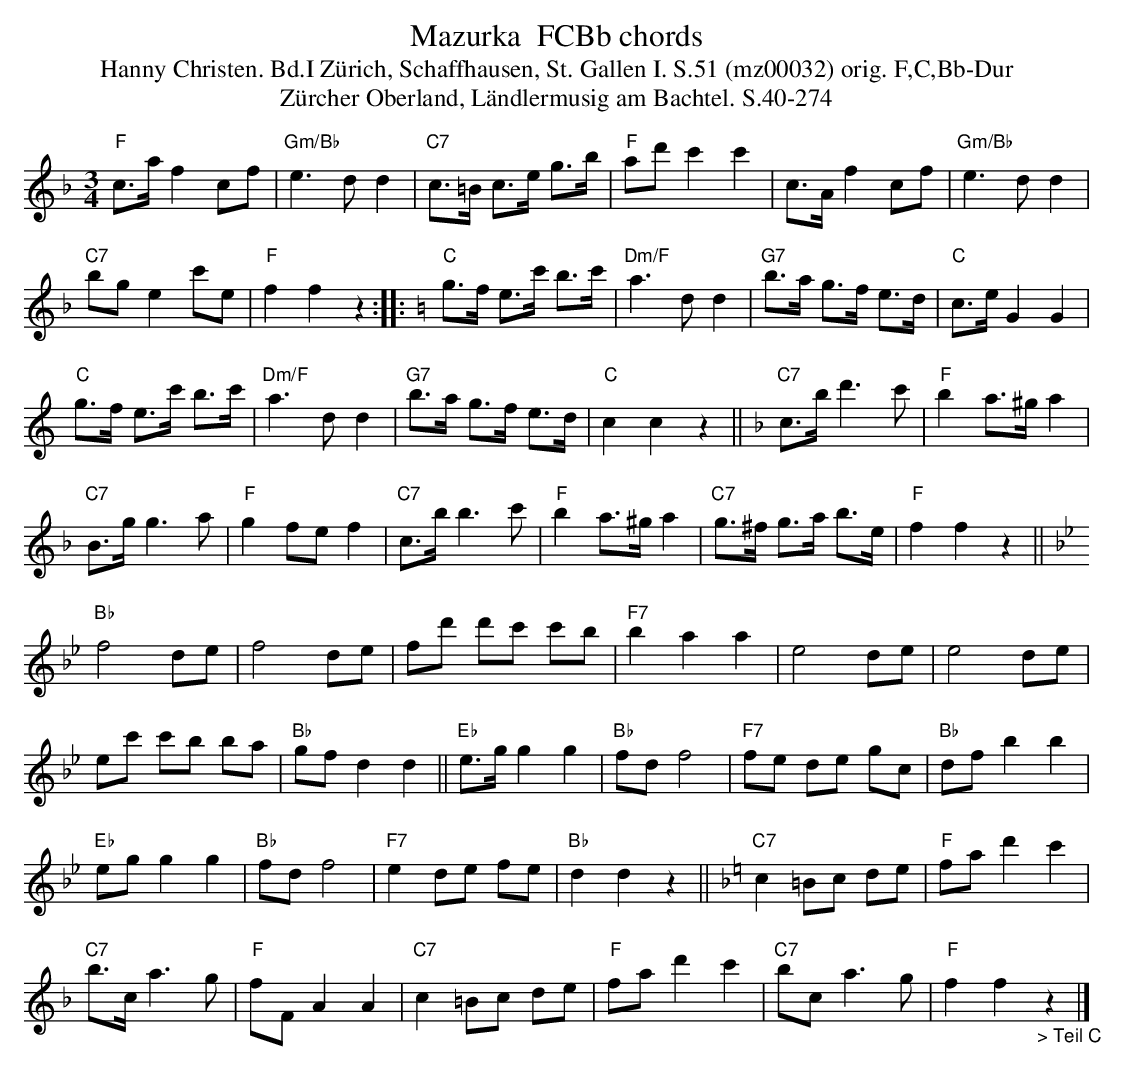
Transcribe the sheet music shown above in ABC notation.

X:1
T: Mazurka  FCBb chords
T:Hanny Christen. Bd.I Zürich, Schaffhausen, St. Gallen I. S.51 (mz00032) orig. F,C,Bb-Dur
T: Z\"urcher Oberland, L\"andlermusig am Bachtel. S.40-274
M:3/4
L:1/8
K:F %%MIDI gchordon
"F"c>af2cf | "Gm/Bb"e3dd2 | "C7"c>=B c>e g>b | "F"ad'c'2c'2 | c>Af2cf | "Gm/Bb"e3dd2 |
"C7"bge2c'e | "F"f2f2z2 :: [K:C] "C"g>f e>c' b>c' | "Dm/F"a3dd2 | "G7"b>a g>f e>d | "C"c>e G2G2 |
"C"g>f e>c' b>c' | "Dm/F"a3dd2 | "G7"b>a g>f e>d | "C"c2c2z2 || [K:F] "C7"c>bd'3c' | "F"b2a>^ga2 |
"C7"B>gg3a | "F"g2fef2 | "C7"c>bb3c' | "F"b2a>^ga2 | "C7"g>^f g>a b>e | "F"f2f2z2 || [K:Bb]
"Bb"f4de | f4de | fd' d'c' c'b | "F7"b2a2a2 | e4de | e4de |
ec' c'b ba | "Bb"gfd2d2 || "Eb"e>gg2g2 | "Bb"fdf4 | "F7"fe de gc | "Bb"dfb2b2 |
"Eb"egg2g2 | "Bb"fdf4 | "F7"e2de fe | "Bb"d2d2z2 || [K:F] "C7"c2=Bc de | "F"fad'2c'2 |
"C7"b>c a3g | "F"fF A2A2 | "C7"c2=Bc de | "F"fad'2c'2 | "C7"bca3g | "F"f2f2"_> Teil C"z2 |]
